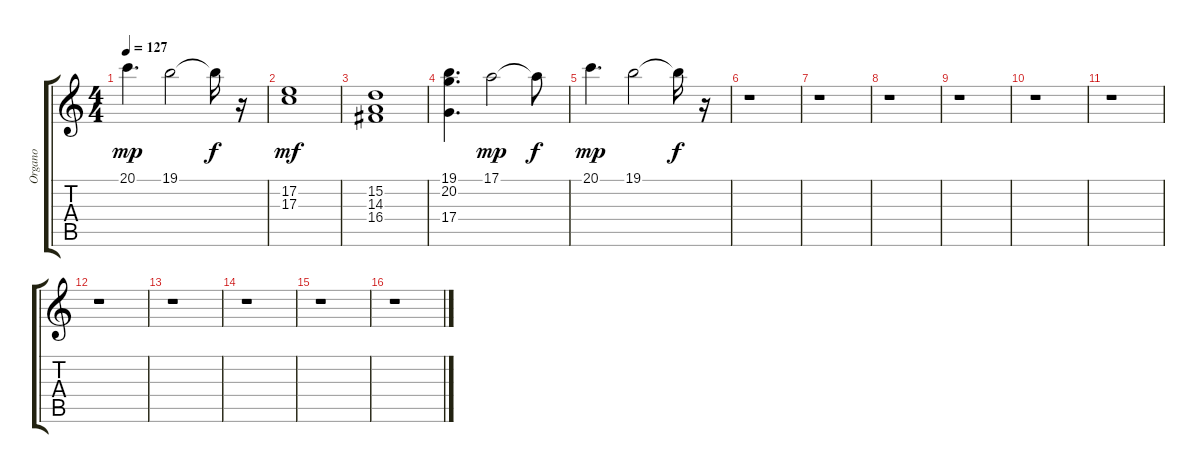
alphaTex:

\track ("Organo" "Organo") {instrument rockorgan}
\staff {score tabs}
\tuning (E4 B3 G3 D3 A2 E2) {hide}
\ts (4 4)
\tempo 127
\clef g2
\ks c
20.1.4{d dy mp} 19.1.2 19.1{t}.16{dy f} r.16 |
(17.2 17.3).1{dy mf} |
(15.2 14.3 16.4).1 |
(19.1 20.2 17.4).4{d} 17.1.2{dy mp} 17.1{t}.8{dy f} |
20.1.4{d dy mp} 19.1.2 19.1{t}.16{dy f} r.16 |
r.1 |
r.1 |
r.1 |
r.1 |
r.1 |
r.1 |
r.1 |
r.1 |
r.1 |
r.1 |
r.1
